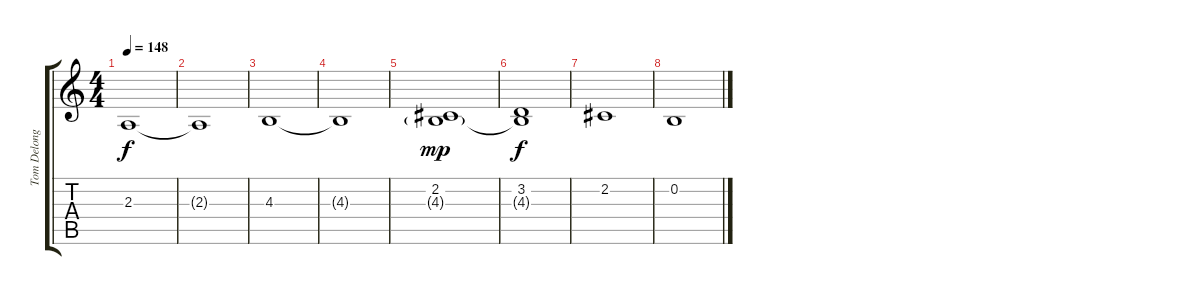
\track ("Tom Delonge - Vocals" "Tom Delong") {instrument altosax}
\staff {score tabs}
\tuning (E4 B3 G3 D3 A2 E2) {hide}
\ts (4 4)
\tempo 148
\clef g2
\ks c
2.3.1{dy f} |
2.3{t}.1 |
4.3.1 |
4.3{t}.1 |
(2.2 4.3{g}).1{dy mp} |
(3.2 4.3{t}).1{dy f} |
2.2.1 |
0.2.1
